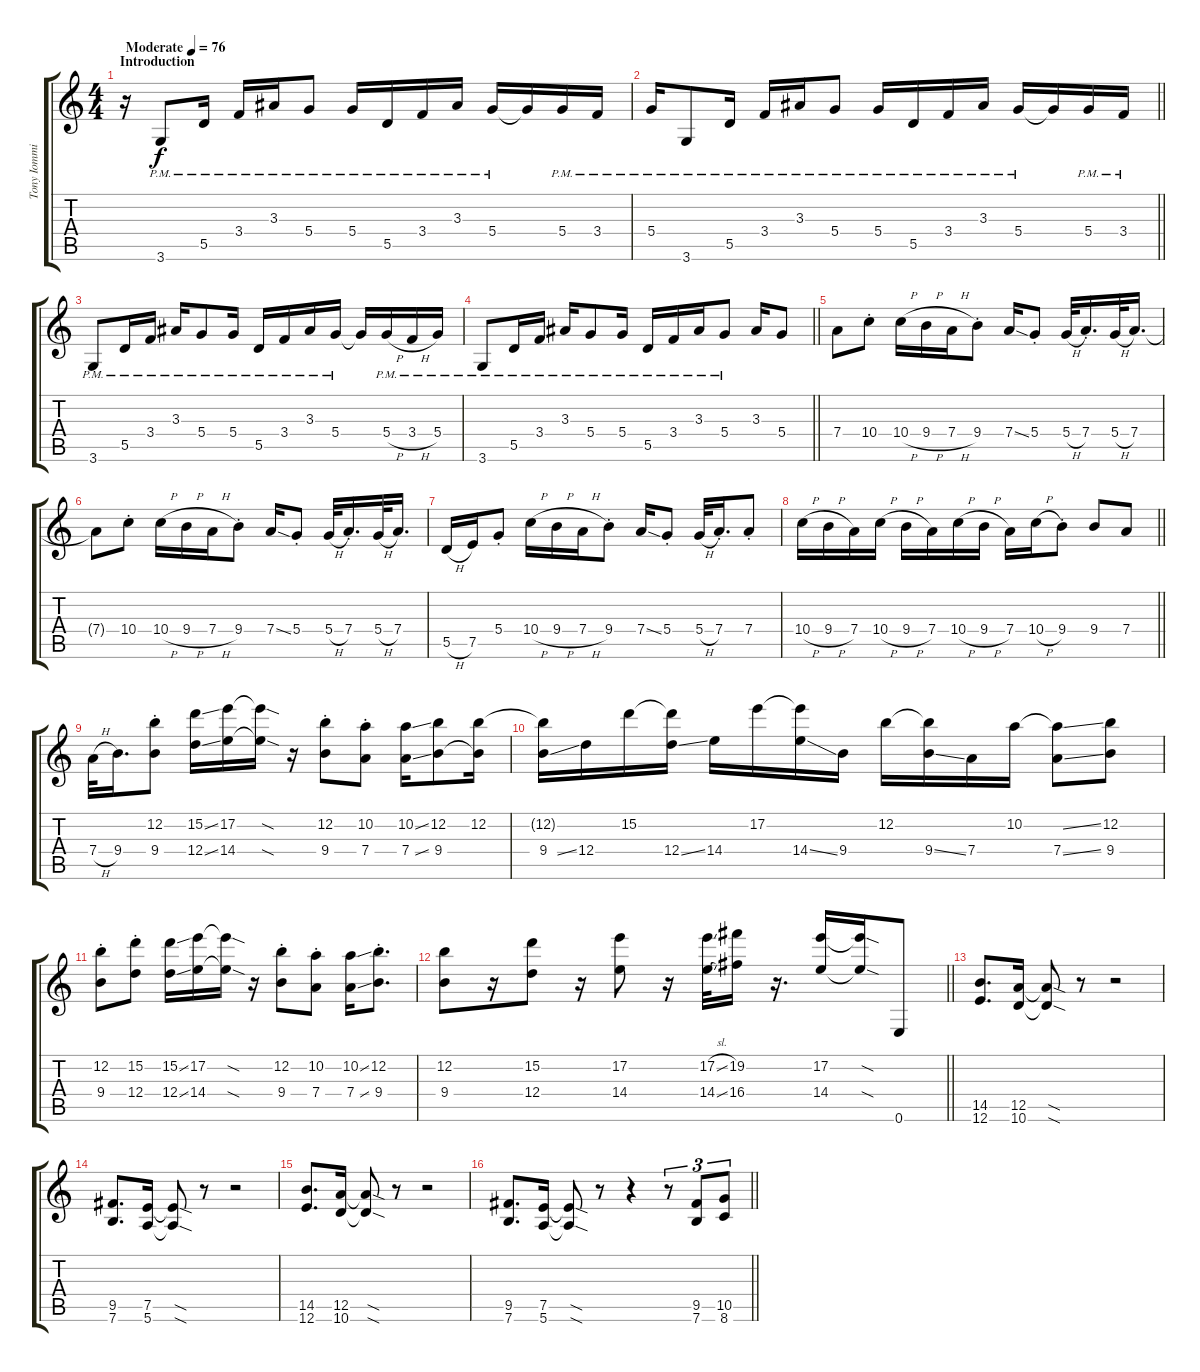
\track ("Tony Iommi - Guitar" "Tony Iommi") {instrument overdrivenguitar}
\staff {score tabs}
\tuning (E4 B3 G3 D3 A2 E2) {hide}
\ts (4 4)
\section ("" "Introduction")
\tempo (76 "Moderate")
\clef g2
\ks c
r.16{dy f volume 7 instrument overdrivenguitar} 3.6{pm}.8 5.5{pm}.16 3.4{pm}.16 3.3{pm}.16 5.4{pm}.8 5.4{pm}.16 5.5{pm}.16 3.4{pm}.16 3.3{pm}.16 5.4{pm}.16 5.4{t}.16 5.4{pm}.16 3.4{pm}.16 |
\barLineRight lightlight
5.4{pm}.16 3.6{pm}.8 5.5{pm}.16 3.4{pm}.16 3.3{pm}.16 5.4{pm}.8 5.4{pm}.16 5.5{pm}.16 3.4{pm}.16 3.3{pm}.16 5.4{pm}.16 5.4{t}.16 5.4{pm}.16 3.4{pm}.16 |
3.6{pm}.8{volume 9} 5.5{pm}.16 3.4{pm}.16 3.3{pm}.16 5.4{pm}.8 5.4{pm}.16 5.5{pm}.16 3.4{pm}.16 3.3{pm}.16 5.4{pm}.16 5.4{t}.16 5.4{h pm}.16 3.4{h pm}.16 5.4{pm}.16 |
\barLineRight lightlight
3.6{pm}.8 5.5{pm}.16 3.4{pm}.16 3.3{pm}.16 5.4{pm}.8 5.4{pm}.16 5.5{pm}.16 3.4{pm}.16 3.3{pm}.16 5.4{pm}.8 3.3.16 5.4.8 |
7.4.8 10.4{st}.8 10.4{h}.16 9.4{h}.16 7.4{h}.16 9.4{st}.8 7.4{ss}.16 5.4{st}.8 5.4{h}.32 7.4{st}.16{d} 5.4{h}.32 7.4.16{d} |
7.4{t}.8 10.4{st}.8 10.4{h}.16 9.4{h}.16 7.4{h}.16 9.4{st}.8 7.4{ss}.16 5.4{st}.8 5.4{h}.32 7.4{st}.16{d} 5.4{h}.32 7.4.16{d} |
5.5{h}.16 7.5.16 5.4{st}.8 10.4{h}.16 9.4{h}.16 7.4{h}.16 9.4{st}.8 7.4{ss}.16 5.4{st}.8 5.4{h}.32 7.4{st}.16{d} 7.4{st}.8 |
\barLineRight lightlight
10.4{h}.16 9.4{h}.16 7.4.16 10.4{h}.16 9.4{h}.16 7.4.16 10.4{h}.16 9.4{h}.16 7.4.16 10.4{h}.16 9.4{st}.8 9.4.8 7.4.8 |
7.4{h}.32 9.4.16{d} (12.2{st} 9.4{st}).8 (15.2{ss} 12.4{ss}).16 (17.2 14.4).16 (17.2{sod t} 14.4{sod t}).16 r.16 (12.2{st} 9.4{st}).8 (10.2{st} 7.4{st}).8 (10.2{ss} 7.4{ss}).16 (12.2 9.4).8 (12.2 9.4{t}).16 |
(12.2{t} 9.4{ss}).16 12.4.16 15.2.16 (15.2{t} 12.4{ss}).16 14.4.16 17.2.16 (17.2{t} 14.4{ss}).16 9.4.16 12.2.16 (12.2{t} 9.4{ss}).16 7.4.16 10.2.16 (10.2{ss t} 7.4{ss}).8 (12.2 9.4).8 |
(12.2{st} 9.4{st}).8 (15.2{st} 12.4).8 (15.2{ss} 12.4{ss}).16 (17.2 14.4).16 (17.2{sod t} 14.4{sod t}).16 r.16 (12.2{st} 9.4{st}).8 (10.2{st} 7.4{st}).8 (10.2{ss} 7.4{ss}).16 (12.2{st} 9.4{st}).8{d} |
\barLineRight lightlight
(12.2 9.4).8 r.16 (15.2 12.4).8 r.16 (17.2 14.4).8 r.16 (17.2{sl} 14.4{sl}).32 (19.2 16.4).16 r.16{d} (17.2 14.4).16 (17.2{sod t} 14.4{sod t}).16 0.6.8 |
(14.5 12.6).8{d} (12.5 10.6).16 (12.5{sod t} 10.6{sod t}).8 r.8 r.2 |
(9.5 7.6).8{d} (7.5 5.6).16 (7.5{sod t} 5.6{sod t}).8 r.8 r.2 |
(14.5 12.6).8{d} (12.5 10.6).16 (12.5{sod t} 10.6{sod t}).8 r.8 r.2 |
\barLineRight lightlight
(9.5 7.6).8{d} (7.5 5.6).16 (7.5{sod t} 5.6{sod t}).8 r.8 r.4 r.8{tu (3 2)} (9.5 7.6).8{tu (3 2)} (10.5 8.6).8{tu (3 2)}
